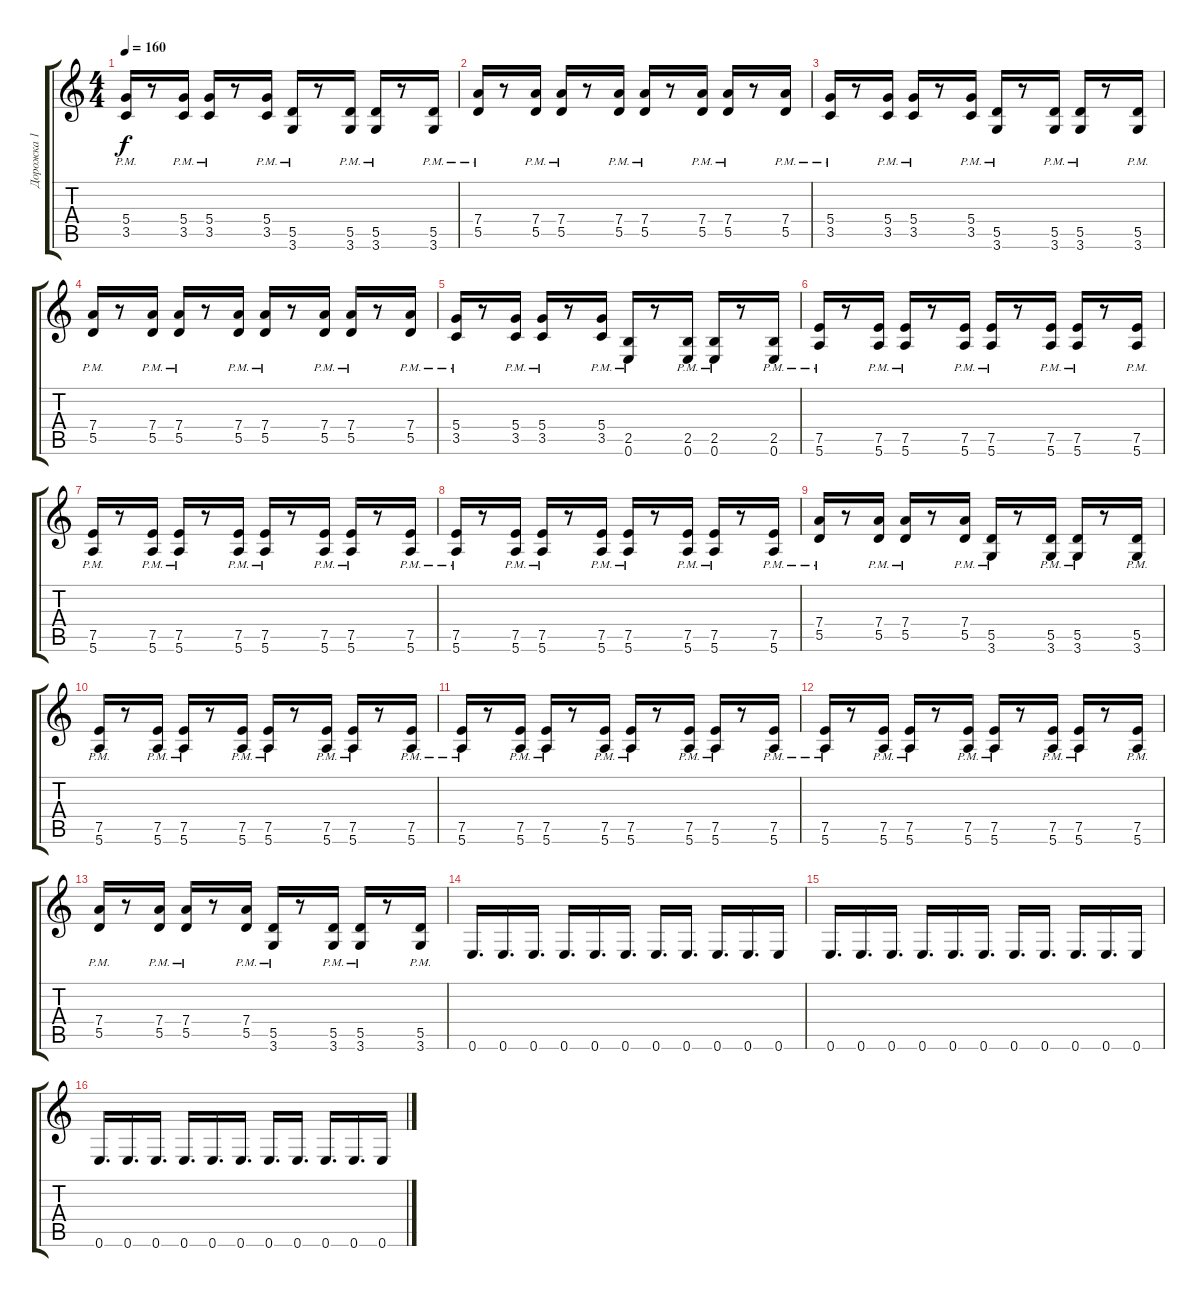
\track ("Дорожка 1" "Дорожка 1") {instrument distortionguitar}
\staff {score tabs}
\tuning (E4 B3 G3 D3 A2 E2) {hide}
\ts (4 4)
\tempo 160
\clef g2
\ks c
(5.4 3.5{pm}).16{dy f} r.8 (5.4 3.5{pm}).16 (5.4 3.5{pm}).16 r.8 (5.4 3.5{pm}).16 (5.5{pm} 3.6{pm}).16 r.8 (5.5{pm} 3.6{pm}).16 (5.5{pm} 3.6{pm}).16 r.8 (5.5{pm} 3.6{pm}).16 |
(7.4 5.5{pm}).16 r.8 (7.4 5.5{pm}).16 (7.4 5.5{pm}).16 r.8 (7.4 5.5{pm}).16 (7.4 5.5{pm}).16 r.8 (7.4 5.5{pm}).16 (7.4 5.5{pm}).16 r.8 (7.4 5.5{pm}).16 |
(5.4 3.5{pm}).16 r.8 (5.4 3.5{pm}).16 (5.4 3.5{pm}).16 r.8 (5.4 3.5{pm}).16 (5.5{pm} 3.6{pm}).16 r.8 (5.5{pm} 3.6{pm}).16 (5.5{pm} 3.6{pm}).16 r.8 (5.5{pm} 3.6{pm}).16 |
(7.4 5.5{pm}).16 r.8 (7.4 5.5{pm}).16 (7.4 5.5{pm}).16 r.8 (7.4 5.5{pm}).16 (7.4 5.5{pm}).16 r.8 (7.4 5.5{pm}).16 (7.4 5.5{pm}).16 r.8 (7.4 5.5{pm}).16 |
(5.4 3.5{pm}).16 r.8 (5.4 3.5{pm}).16 (5.4 3.5{pm}).16 r.8 (5.4 3.5{pm}).16 (2.5{pm} 0.6{pm}).16 r.8 (2.5{pm} 0.6{pm}).16 (2.5{pm} 0.6{pm}).16 r.8 (2.5{pm} 0.6{pm}).16 |
(7.5{pm} 5.6{pm}).16 r.8 (7.5{pm} 5.6{pm}).16 (7.5{pm} 5.6{pm}).16 r.8 (7.5{pm} 5.6{pm}).16 (7.5{pm} 5.6{pm}).16 r.8 (7.5{pm} 5.6{pm}).16 (7.5{pm} 5.6{pm}).16 r.8 (7.5{pm} 5.6{pm}).16 |
(7.5{pm} 5.6{pm}).16 r.8 (7.5{pm} 5.6{pm}).16 (7.5{pm} 5.6{pm}).16 r.8 (7.5{pm} 5.6{pm}).16 (7.5{pm} 5.6{pm}).16 r.8 (7.5{pm} 5.6{pm}).16 (7.5{pm} 5.6{pm}).16 r.8 (7.5{pm} 5.6{pm}).16 |
(7.5{pm} 5.6{pm}).16 r.8 (7.5{pm} 5.6{pm}).16 (7.5{pm} 5.6{pm}).16 r.8 (7.5{pm} 5.6{pm}).16 (7.5{pm} 5.6{pm}).16 r.8 (7.5{pm} 5.6{pm}).16 (7.5{pm} 5.6{pm}).16 r.8 (7.5{pm} 5.6{pm}).16 |
(7.4 5.5{pm}).16 r.8 (7.4 5.5{pm}).16 (7.4 5.5{pm}).16 r.8 (7.4 5.5{pm}).16 (5.5{pm} 3.6{pm}).16 r.8 (5.5{pm} 3.6{pm}).16 (5.5{pm} 3.6{pm}).16 r.8 (5.5{pm} 3.6{pm}).16 |
(7.5{pm} 5.6{pm}).16 r.8 (7.5{pm} 5.6{pm}).16 (7.5{pm} 5.6{pm}).16 r.8 (7.5{pm} 5.6{pm}).16 (7.5{pm} 5.6{pm}).16 r.8 (7.5{pm} 5.6{pm}).16 (7.5{pm} 5.6{pm}).16 r.8 (7.5{pm} 5.6{pm}).16 |
(7.5{pm} 5.6{pm}).16 r.8 (7.5{pm} 5.6{pm}).16 (7.5{pm} 5.6{pm}).16 r.8 (7.5{pm} 5.6{pm}).16 (7.5{pm} 5.6{pm}).16 r.8 (7.5{pm} 5.6{pm}).16 (7.5{pm} 5.6{pm}).16 r.8 (7.5{pm} 5.6{pm}).16 |
(7.5{pm} 5.6{pm}).16 r.8 (7.5{pm} 5.6{pm}).16 (7.5{pm} 5.6{pm}).16 r.8 (7.5{pm} 5.6{pm}).16 (7.5{pm} 5.6{pm}).16 r.8 (7.5{pm} 5.6{pm}).16 (7.5{pm} 5.6{pm}).16 r.8 (7.5{pm} 5.6{pm}).16 |
(7.4 5.5{pm}).16 r.8 (7.4 5.5{pm}).16 (7.4 5.5{pm}).16 r.8 (7.4 5.5{pm}).16 (5.5{pm} 3.6{pm}).16 r.8 (5.5{pm} 3.6{pm}).16 (5.5{pm} 3.6{pm}).16 r.8 (5.5{pm} 3.6{pm}).16 |
0.6.16{d} 0.6.16{d} 0.6.16{d} 0.6.16{d} 0.6.16{d} 0.6.16{d} 0.6.16{d} 0.6.16{d} 0.6.16{d} 0.6.16{d} 0.6.16 |
0.6.16{d} 0.6.16{d} 0.6.16{d} 0.6.16{d} 0.6.16{d} 0.6.16{d} 0.6.16{d} 0.6.16{d} 0.6.16{d} 0.6.16{d} 0.6.16 |
0.6.16{d} 0.6.16{d} 0.6.16{d} 0.6.16{d} 0.6.16{d} 0.6.16{d} 0.6.16{d} 0.6.16{d} 0.6.16{d} 0.6.16{d} 0.6.16
